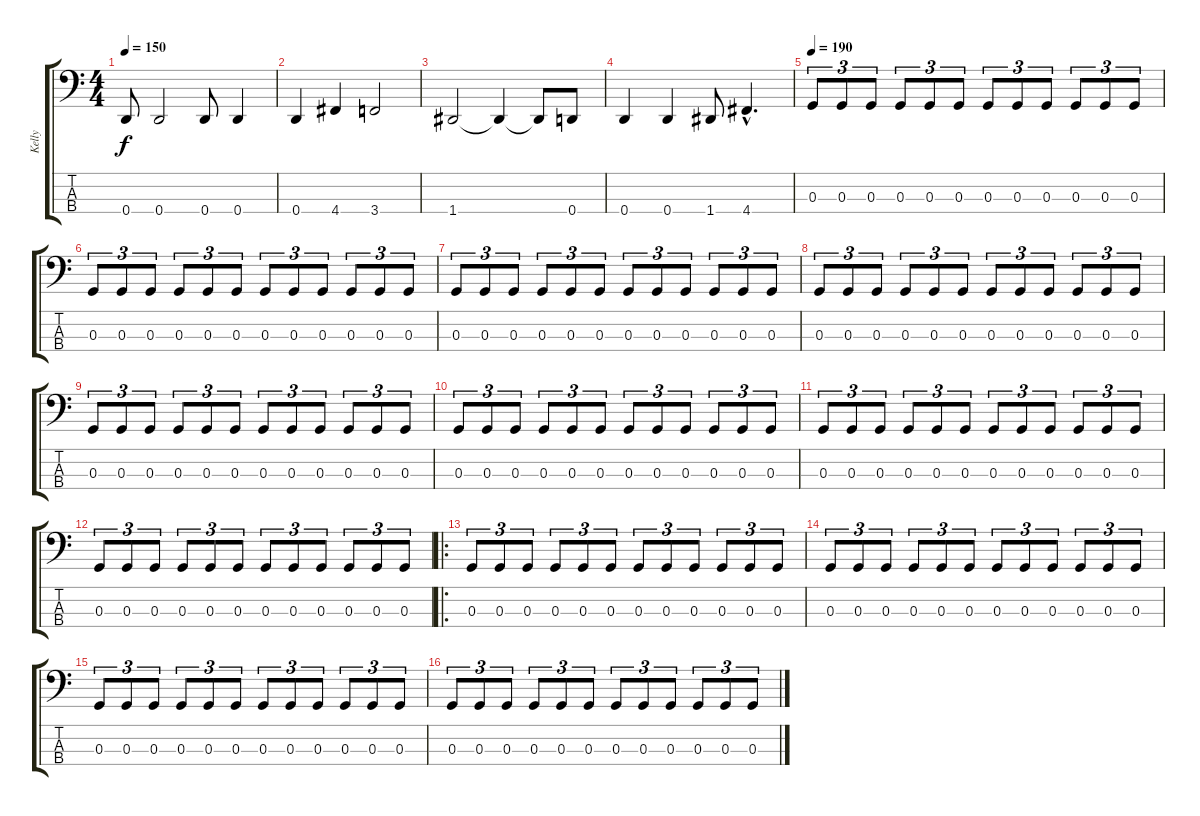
\track ("Kelly" "Kelly") {instrument electricbasspick}
\staff {score tabs}
\tuning (F2 C2 G1 D1) {hide}
\ts (4 4)
\tempo 150
\clef f4
\ks c
0.4.8{dy f} 0.4.2 0.4.8 0.4.4 |
0.4.4 4.4.4 3.4.2 |
1.4.2 1.4{t}.4 1.4{t}.8 0.4.8 |
0.4.4 0.4.4 1.4.8 4.4{hac}.4{d} |
\tempo 195
\tempo 190
0.3.8{tu (3 2)} 0.3.8{tu (3 2)} 0.3.8{tu (3 2)} 0.3.8{tu (3 2)} 0.3.8{tu (3 2)} 0.3.8{tu (3 2)} 0.3.8{tu (3 2)} 0.3.8{tu (3 2)} 0.3.8{tu (3 2)} 0.3.8{tu (3 2)} 0.3.8{tu (3 2)} 0.3.8{tu (3 2)} |
0.3.8{tu (3 2)} 0.3.8{tu (3 2)} 0.3.8{tu (3 2)} 0.3.8{tu (3 2)} 0.3.8{tu (3 2)} 0.3.8{tu (3 2)} 0.3.8{tu (3 2)} 0.3.8{tu (3 2)} 0.3.8{tu (3 2)} 0.3.8{tu (3 2)} 0.3.8{tu (3 2)} 0.3.8{tu (3 2)} |
0.3.8{tu (3 2)} 0.3.8{tu (3 2)} 0.3.8{tu (3 2)} 0.3.8{tu (3 2)} 0.3.8{tu (3 2)} 0.3.8{tu (3 2)} 0.3.8{tu (3 2)} 0.3.8{tu (3 2)} 0.3.8{tu (3 2)} 0.3.8{tu (3 2)} 0.3.8{tu (3 2)} 0.3.8{tu (3 2)} |
0.3.8{tu (3 2)} 0.3.8{tu (3 2)} 0.3.8{tu (3 2)} 0.3.8{tu (3 2)} 0.3.8{tu (3 2)} 0.3.8{tu (3 2)} 0.3.8{tu (3 2)} 0.3.8{tu (3 2)} 0.3.8{tu (3 2)} 0.3.8{tu (3 2)} 0.3.8{tu (3 2)} 0.3.8{tu (3 2)} |
0.3.8{tu (3 2)} 0.3.8{tu (3 2)} 0.3.8{tu (3 2)} 0.3.8{tu (3 2)} 0.3.8{tu (3 2)} 0.3.8{tu (3 2)} 0.3.8{tu (3 2)} 0.3.8{tu (3 2)} 0.3.8{tu (3 2)} 0.3.8{tu (3 2)} 0.3.8{tu (3 2)} 0.3.8{tu (3 2)} |
0.3.8{tu (3 2)} 0.3.8{tu (3 2)} 0.3.8{tu (3 2)} 0.3.8{tu (3 2)} 0.3.8{tu (3 2)} 0.3.8{tu (3 2)} 0.3.8{tu (3 2)} 0.3.8{tu (3 2)} 0.3.8{tu (3 2)} 0.3.8{tu (3 2)} 0.3.8{tu (3 2)} 0.3.8{tu (3 2)} |
0.3.8{tu (3 2)} 0.3.8{tu (3 2)} 0.3.8{tu (3 2)} 0.3.8{tu (3 2)} 0.3.8{tu (3 2)} 0.3.8{tu (3 2)} 0.3.8{tu (3 2)} 0.3.8{tu (3 2)} 0.3.8{tu (3 2)} 0.3.8{tu (3 2)} 0.3.8{tu (3 2)} 0.3.8{tu (3 2)} |
0.3.8{tu (3 2)} 0.3.8{tu (3 2)} 0.3.8{tu (3 2)} 0.3.8{tu (3 2)} 0.3.8{tu (3 2)} 0.3.8{tu (3 2)} 0.3.8{tu (3 2)} 0.3.8{tu (3 2)} 0.3.8{tu (3 2)} 0.3.8{tu (3 2)} 0.3.8{tu (3 2)} 0.3.8{tu (3 2)} |
\ro
0.3.8{tu (3 2)} 0.3.8{tu (3 2)} 0.3.8{tu (3 2)} 0.3.8{tu (3 2)} 0.3.8{tu (3 2)} 0.3.8{tu (3 2)} 0.3.8{tu (3 2)} 0.3.8{tu (3 2)} 0.3.8{tu (3 2)} 0.3.8{tu (3 2)} 0.3.8{tu (3 2)} 0.3.8{tu (3 2)} |
0.3.8{tu (3 2)} 0.3.8{tu (3 2)} 0.3.8{tu (3 2)} 0.3.8{tu (3 2)} 0.3.8{tu (3 2)} 0.3.8{tu (3 2)} 0.3.8{tu (3 2)} 0.3.8{tu (3 2)} 0.3.8{tu (3 2)} 0.3.8{tu (3 2)} 0.3.8{tu (3 2)} 0.3.8{tu (3 2)} |
0.3.8{tu (3 2)} 0.3.8{tu (3 2)} 0.3.8{tu (3 2)} 0.3.8{tu (3 2)} 0.3.8{tu (3 2)} 0.3.8{tu (3 2)} 0.3.8{tu (3 2)} 0.3.8{tu (3 2)} 0.3.8{tu (3 2)} 0.3.8{tu (3 2)} 0.3.8{tu (3 2)} 0.3.8{tu (3 2)} |
0.3.8{tu (3 2)} 0.3.8{tu (3 2)} 0.3.8{tu (3 2)} 0.3.8{tu (3 2)} 0.3.8{tu (3 2)} 0.3.8{tu (3 2)} 0.3.8{tu (3 2)} 0.3.8{tu (3 2)} 0.3.8{tu (3 2)} 0.3.8{tu (3 2)} 0.3.8{tu (3 2)} 0.3.8{tu (3 2)}
